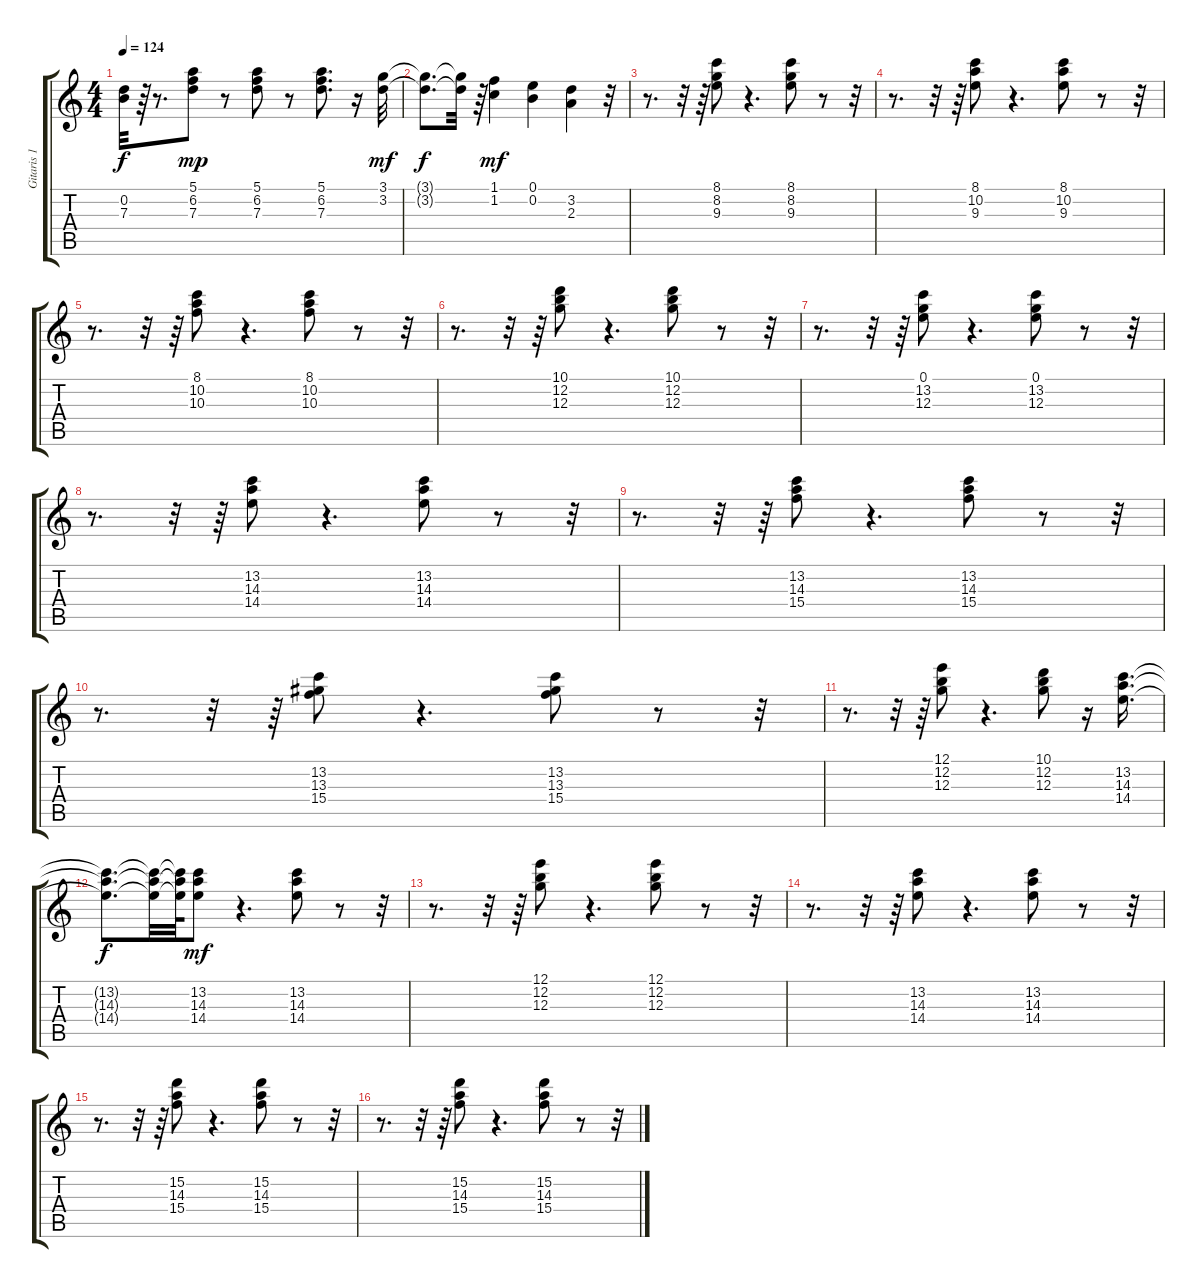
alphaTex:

\track ("Gitaris 1" "Gitaris 1") {instrument distortionguitar}
\staff {score tabs}
\tuning (E4 B3 G3 D3 A2 E2) {hide}
\ts (4 4)
\tempo 124
\clef g2
\ks c
(0.2{t} 7.3{t}).32{dy f} r.64 r.8{d} (5.1 6.2 7.3).8{dy mp} r.8 (5.1 6.2 7.3).8 r.8 (5.1 6.2 7.3).8{d} r.16 (3.1 3.2).32{dy mf} |
(3.1{t} 3.2{t}).8{d dy f} (3.1{t} 3.2{t}).32 r.64 (1.1 1.2).4{dy mf} (0.1 0.2).4 (3.2 2.3).4 r.32 |
r.8{d} r.32 r.64 (8.1 8.2 9.3).8 r.4{d} (8.1 8.2 9.3).8 r.8 r.32 |
r.8{d} r.32 r.64 (8.1 10.2 9.3).8 r.4{d} (8.1 10.2 9.3).8 r.8 r.32 |
r.8{d} r.32 r.64 (8.1 10.2 10.3).8 r.4{d} (8.1 10.2 10.3).8 r.8 r.32 |
r.8{d} r.32 r.64 (10.1 12.2 12.3).8 r.4{d} (10.1 12.2 12.3).8 r.8 r.32 |
r.8{d} r.32 r.64 (0.1 13.2 12.3).8 r.4{d} (0.1 13.2 12.3).8 r.8 r.32 |
r.8{d} r.32 r.64 (13.2 14.3 14.4).8 r.4{d} (13.2 14.3 14.4).8 r.8 r.32 |
r.8{d} r.32 r.64 (13.2 14.3 15.4).8 r.4{d} (13.2 14.3 15.4).8 r.8 r.32 |
r.8{d} r.32 r.64 (13.2 13.3 15.4).8 r.4{d} (13.2 13.3 15.4).8 r.8 r.32 |
r.8{d} r.32 r.64 (12.1 12.2 12.3).8 r.4{d} (10.1 12.2 12.3).8 r.16 (13.2 14.3 14.4).16{d} |
(13.2{t} 14.3{t} 14.4{t}).8{d dy f} (13.2{t} 14.3{t} 14.4{t}).32 (13.2{t} 14.3{t} 14.4{t}).64 (13.2 14.3 14.4).8{dy mf} r.4{d} (13.2 14.3 14.4).8 r.8 r.32 |
r.8{d} r.32 r.64 (12.1 12.2 12.3).8 r.4{d} (12.1 12.2 12.3).8 r.8 r.32 |
r.8{d} r.32 r.64 (13.2 14.3 14.4).8 r.4{d} (13.2 14.3 14.4).8 r.8 r.32 |
r.8{d} r.32 r.64 (15.2 14.3 15.4).8 r.4{d} (15.2 14.3 15.4).8 r.8 r.32 |
r.8{d} r.32 r.64 (15.2 14.3 15.4).8 r.4{d} (15.2 14.3 15.4).8 r.8 r.32
